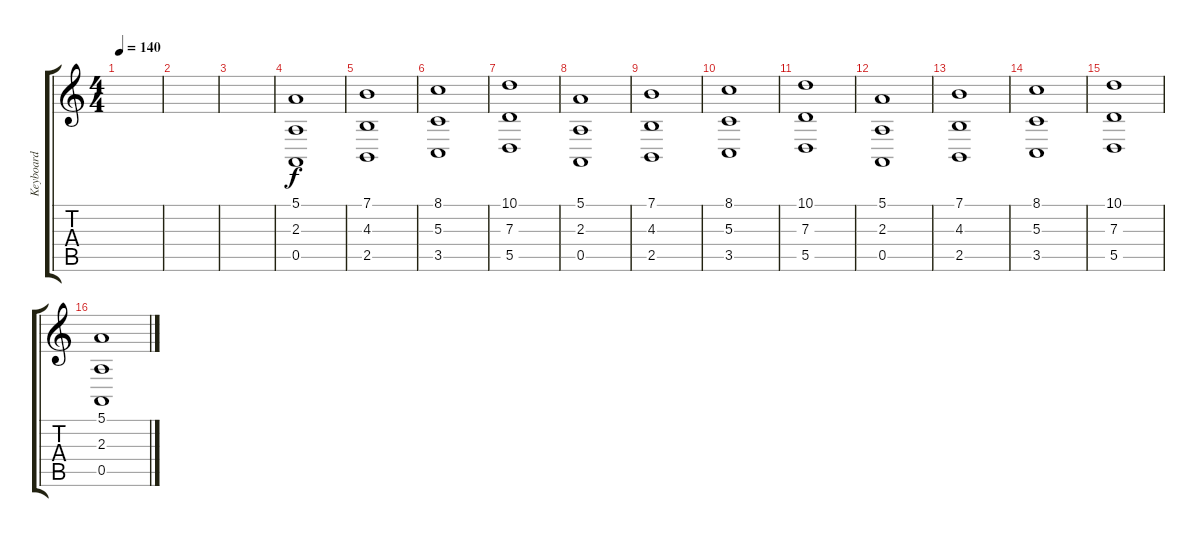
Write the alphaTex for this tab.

\track ("Keyboard" "Keyboard") {instrument stringensemble1}
\staff {score tabs}
\tuning (E4 B3 G3 D3 A2 E2) {hide}
\ts (4 4)
\tempo 140
\clef g2
\ks c
|
|
|
(5.1 2.3 0.5).1{volume 10 balance 8} |
(7.1 4.3 2.5).1 |
(8.1 5.3 3.5).1 |
(10.1 7.3 5.5).1 |
(5.1 2.3 0.5).1{balance 8} |
(7.1 4.3 2.5).1 |
(8.1 5.3 3.5).1 |
(10.1 7.3 5.5).1 |
(5.1 2.3 0.5).1{volume 10 balance 8} |
(7.1 4.3 2.5).1 |
(8.1 5.3 3.5).1 |
(10.1 7.3 5.5).1 |
(5.1 2.3 0.5).1{balance 8}
